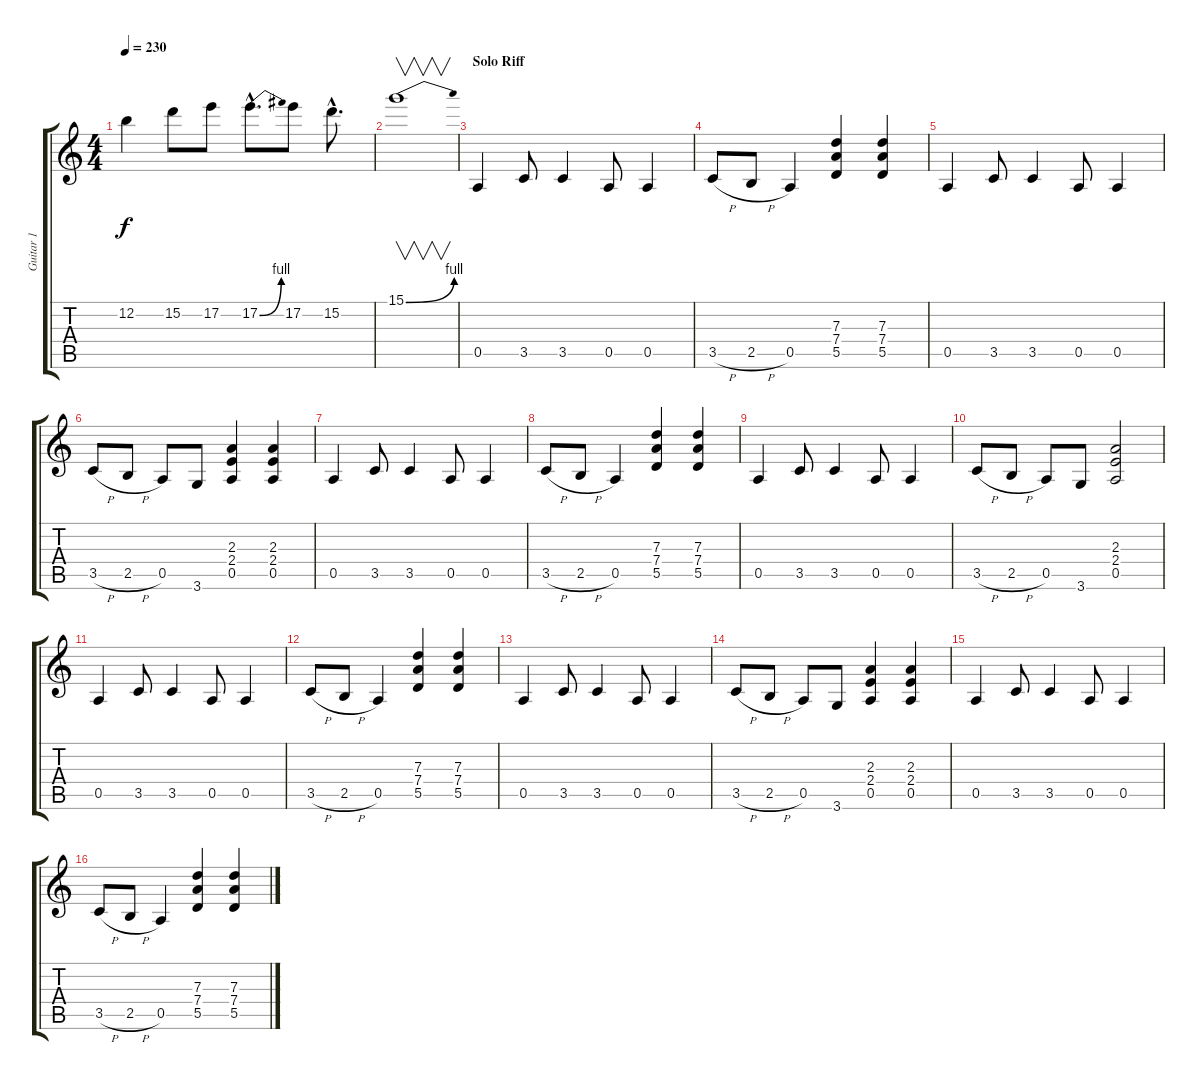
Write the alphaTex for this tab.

\track ("Guitar 1" "Guitar 1") {instrument distortionguitar}
\staff {score tabs}
\tuning (E4 B3 G3 D3 A2 E2) {hide}
\ts (4 4)
\tempo 230
\clef g2
\ks c
12.2.4{dy f} 15.2.8 17.2.8 17.2{be (bend 0 0 60 4) hac}.8{d} 17.2.8 15.2{hac}.8{d} |
15.1{be (bend 0 0 60 4)}.1{v} |
\section ("" "Solo Riff")
0.5.4 3.5.8 3.5.4 0.5.8 0.5.4 |
3.5{h}.8 2.5{h}.8 0.5.4 (7.3 7.4 5.5).4 (7.3 7.4 5.5).4 |
0.5.4 3.5.8 3.5.4 0.5.8 0.5.4 |
3.5{h}.8 2.5{h}.8 0.5.8 3.6.8 (2.3 2.4 0.5).4 (2.3 2.4 0.5).4 |
0.5.4 3.5.8 3.5.4 0.5.8 0.5.4 |
3.5{h}.8 2.5{h}.8 0.5.4 (7.3 7.4 5.5).4 (7.3 7.4 5.5).4 |
0.5.4 3.5.8 3.5.4 0.5.8 0.5.4 |
3.5{h}.8 2.5{h}.8 0.5.8 3.6.8 (2.3 2.4 0.5).2 |
0.5.4 3.5.8 3.5.4 0.5.8 0.5.4 |
3.5{h}.8 2.5{h}.8 0.5.4 (7.3 7.4 5.5).4 (7.3 7.4 5.5).4 |
0.5.4 3.5.8 3.5.4 0.5.8 0.5.4 |
3.5{h}.8 2.5{h}.8 0.5.8 3.6.8 (2.3 2.4 0.5).4 (2.3 2.4 0.5).4 |
0.5.4 3.5.8 3.5.4 0.5.8 0.5.4 |
3.5{h}.8 2.5{h}.8 0.5.4 (7.3 7.4 5.5).4 (7.3 7.4 5.5).4
